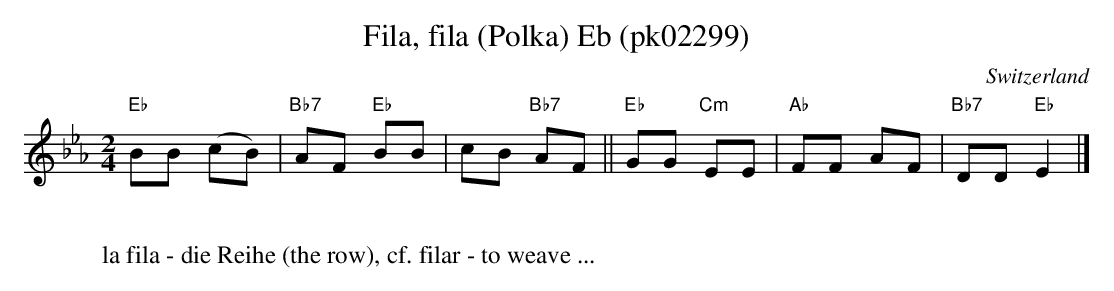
X:1
T:Fila, fila (Polka) Eb (pk02299)
O:Switzerland
M:2/4
L:1/8
K:Eb major
"Eb"BB (cB) | "Bb7"AF "Eb"BB | cB "Bb7"AF || "Eb"GG "Cm"EE | "Ab"FF AF | "Bb7"DD "Eb"E2 |]
W:
W:la fila - die Reihe (the row), cf. filar - to weave ...
